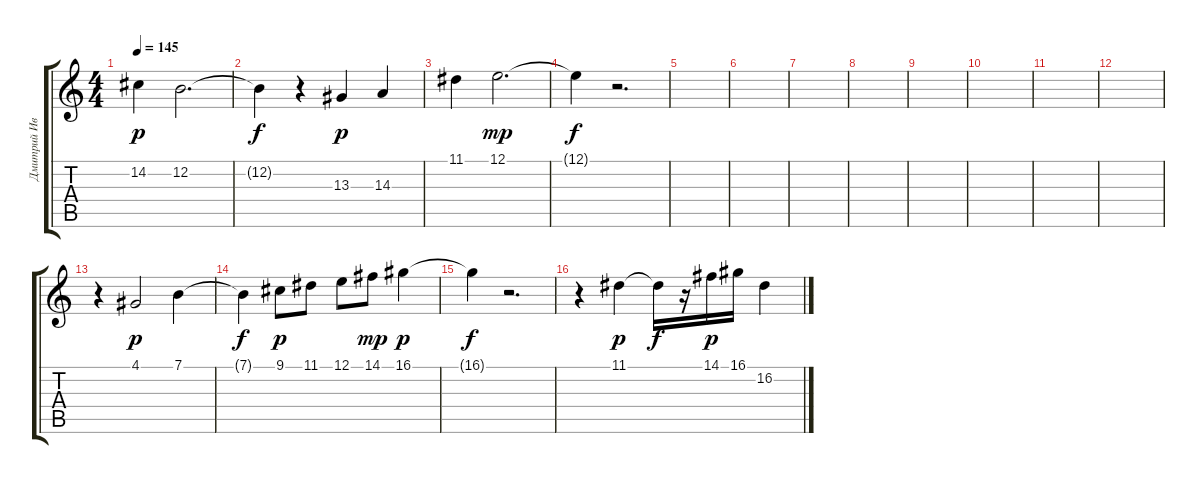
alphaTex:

\track ("Дмитрий Иванов" "Дмитрий Ив") {instrument clarinet}
\staff {score tabs}
\tuning (E4 B3 G3 D3 A2 E2) {hide}
\ts (4 4)
\tempo 145
\clef g2
\ks c
14.2.4{dy p} 12.2.2{d} |
12.2{t}.4{dy f} r.4 13.3.4{dy p} 14.3.4 |
11.1.4 12.1.2{d dy mp} |
12.1{t}.4{dy f} r.2{d} |
|
|
|
|
|
|
|
|
r.4 4.1.2{dy p} 7.1.4 |
7.1{t}.4{dy f} 9.1.8{dy p} 11.1.8 12.1.8 14.1.8{dy mp} 16.1.4{dy p} |
16.1{t}.4{dy f} r.2{d} |
r.4 11.1.4{dy p} 11.1{t}.16{dy f} r.16 14.1.16{dy p} 16.1.16 16.2.4
